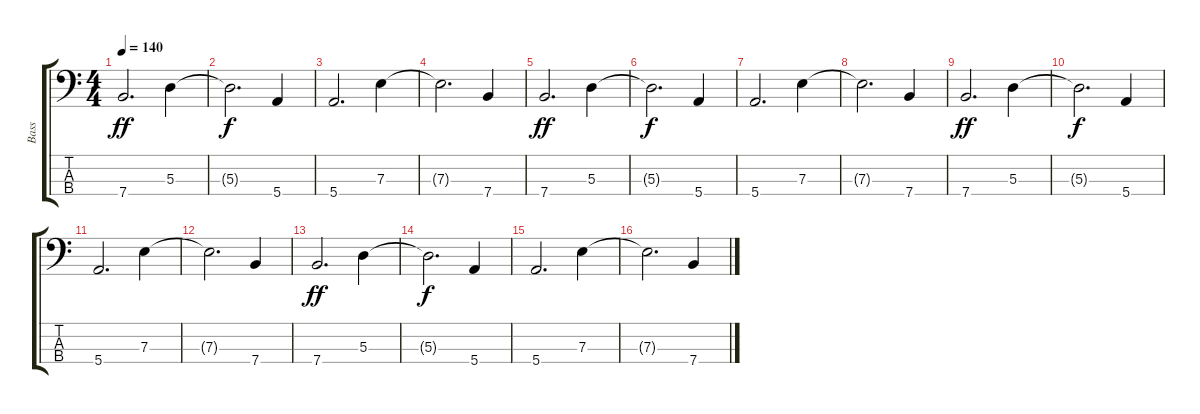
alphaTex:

\track ("Bass" "Bass") {instrument electricbassfinger}
\staff {score tabs}
\tuning (G2 D2 A1 E1) {hide}
\ts (4 4)
\tempo 140
\clef f4
\ks c
7.4.2{d dy ff} 5.3.4 |
5.3{t}.2{d dy f} 5.4.4 |
5.4.2{d} 7.3.4 |
7.3{t}.2{d} 7.4.4 |
7.4.2{d dy ff} 5.3.4 |
5.3{t}.2{d dy f} 5.4.4 |
5.4.2{d} 7.3.4 |
7.3{t}.2{d} 7.4.4 |
7.4.2{d dy ff} 5.3.4 |
5.3{t}.2{d dy f} 5.4.4 |
5.4.2{d} 7.3.4 |
7.3{t}.2{d} 7.4.4 |
7.4.2{d dy ff} 5.3.4 |
5.3{t}.2{d dy f} 5.4.4 |
5.4.2{d} 7.3.4 |
7.3{t}.2{d} 7.4.4
